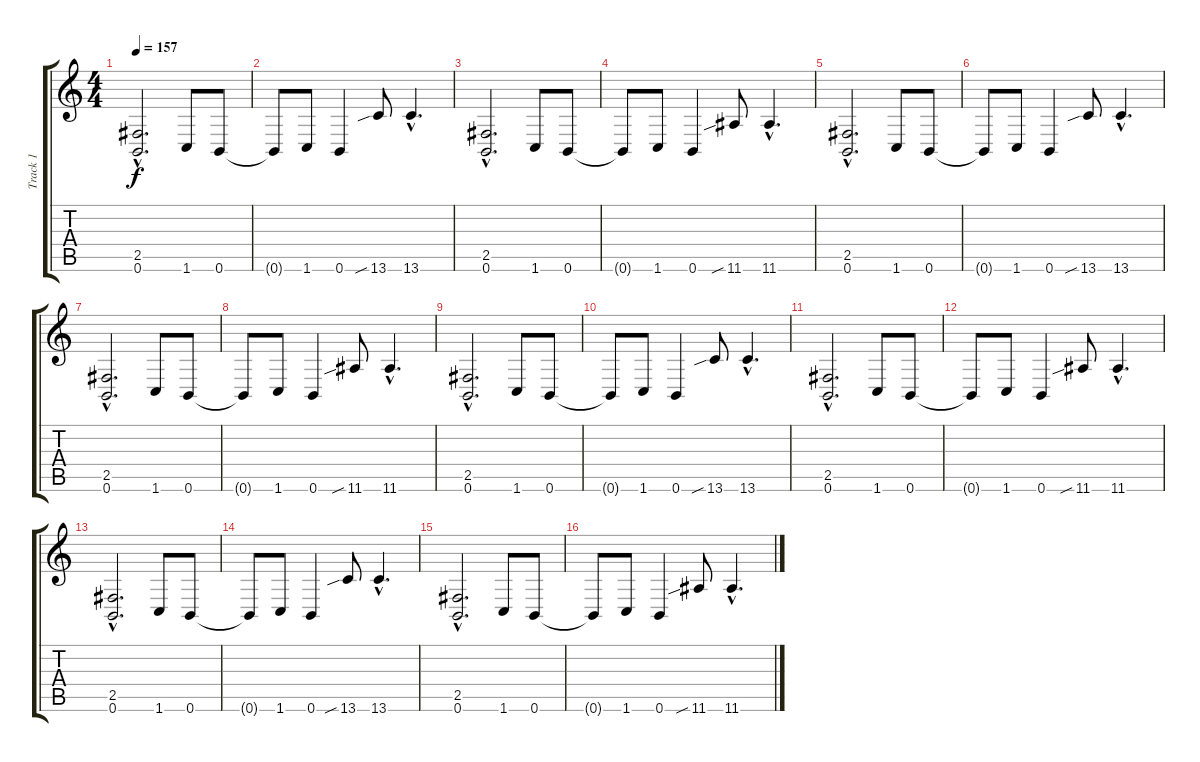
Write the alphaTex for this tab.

\track ("Track 1" "Track 1") {instrument overdrivenguitar}
\staff {score tabs}
\tuning (B3 Gb3 D3 A2 E2 B1) {hide}
\ts (4 4)
\tempo 157
\clef g2
\ks c
(2.5{hac} 0.6{hac}).2{d dy f} 1.6.8 0.6.8 |
0.6{t}.8 1.6.8 0.6.4 13.6{sib}.8 13.6{hac}.4{d} |
(2.5{hac} 0.6{hac}).2{d} 1.6.8 0.6.8 |
0.6{t}.8 1.6.8 0.6.4 11.6{sib}.8 11.6{hac}.4{d} |
(2.5{hac} 0.6{hac}).2{d} 1.6.8 0.6.8 |
0.6{t}.8 1.6.8 0.6.4 13.6{sib}.8 13.6{hac}.4{d} |
(2.5{hac} 0.6{hac}).2{d} 1.6.8 0.6.8 |
0.6{t}.8 1.6.8 0.6.4 11.6{sib}.8 11.6{hac}.4{d} |
(2.5{hac} 0.6{hac}).2{d} 1.6.8 0.6.8 |
0.6{t}.8 1.6.8 0.6.4 13.6{sib}.8 13.6{hac}.4{d} |
(2.5{hac} 0.6{hac}).2{d} 1.6.8 0.6.8 |
0.6{t}.8 1.6.8 0.6.4 11.6{sib}.8 11.6{hac}.4{d} |
(2.5{hac} 0.6{hac}).2{d} 1.6.8 0.6.8 |
0.6{t}.8 1.6.8 0.6.4 13.6{sib}.8 13.6{hac}.4{d} |
(2.5{hac} 0.6{hac}).2{d} 1.6.8 0.6.8 |
0.6{t}.8 1.6.8 0.6.4 11.6{sib}.8 11.6{hac}.4{d}
